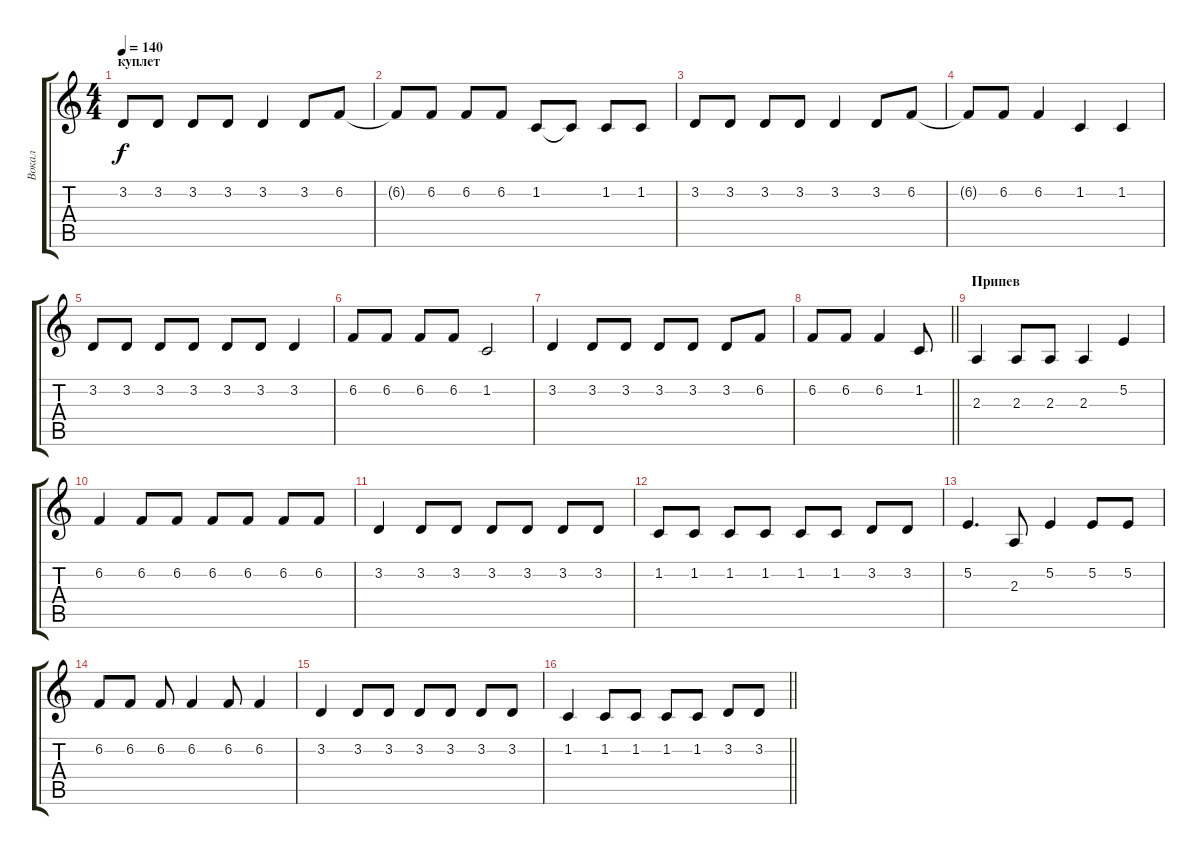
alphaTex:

\track ("Вокал" "Вокал") {instrument fx5brightness}
\staff {score tabs}
\tuning (E4 B3 G3 D3 A2 E2) {hide}
\ts (4 4)
\section ("" "куплет")
\tempo 140
\clef g2
\ks c
3.2.8{dy f} 3.2.8 3.2.8 3.2.8 3.2.4 3.2.8 6.2.8 |
6.2{t}.8 6.2.8 6.2.8 6.2.8 1.2.8 1.2{t}.8 1.2.8 1.2.8 |
3.2.8 3.2.8 3.2.8 3.2.8 3.2.4 3.2.8 6.2.8 |
6.2{t}.8 6.2.8 6.2.4 1.2.4 1.2.4 |
3.2.8 3.2.8 3.2.8 3.2.8 3.2.8 3.2.8 3.2.4 |
6.2.8 6.2.8 6.2.8 6.2.8 1.2.2 |
3.2.4 3.2.8 3.2.8 3.2.8 3.2.8 3.2.8 6.2.8 |
\barLineRight lightlight
6.2.8 6.2.8 6.2.4 1.2.8 |
\section ("" "Припев")
2.3.4 2.3.8 2.3.8 2.3.4 5.2.4 |
6.2.4 6.2.8 6.2.8 6.2.8 6.2.8 6.2.8 6.2.8 |
3.2.4 3.2.8 3.2.8 3.2.8 3.2.8 3.2.8 3.2.8 |
1.2.8 1.2.8 1.2.8 1.2.8 1.2.8 1.2.8 3.2.8 3.2.8 |
5.2.4{d} 2.3.8 5.2.4 5.2.8 5.2.8 |
6.2.8 6.2.8 6.2.8 6.2.4 6.2.8 6.2.4 |
3.2.4 3.2.8 3.2.8 3.2.8 3.2.8 3.2.8 3.2.8 |
\barLineRight lightlight
1.2.4 1.2.8 1.2.8 1.2.8 1.2.8 3.2.8 3.2.8
